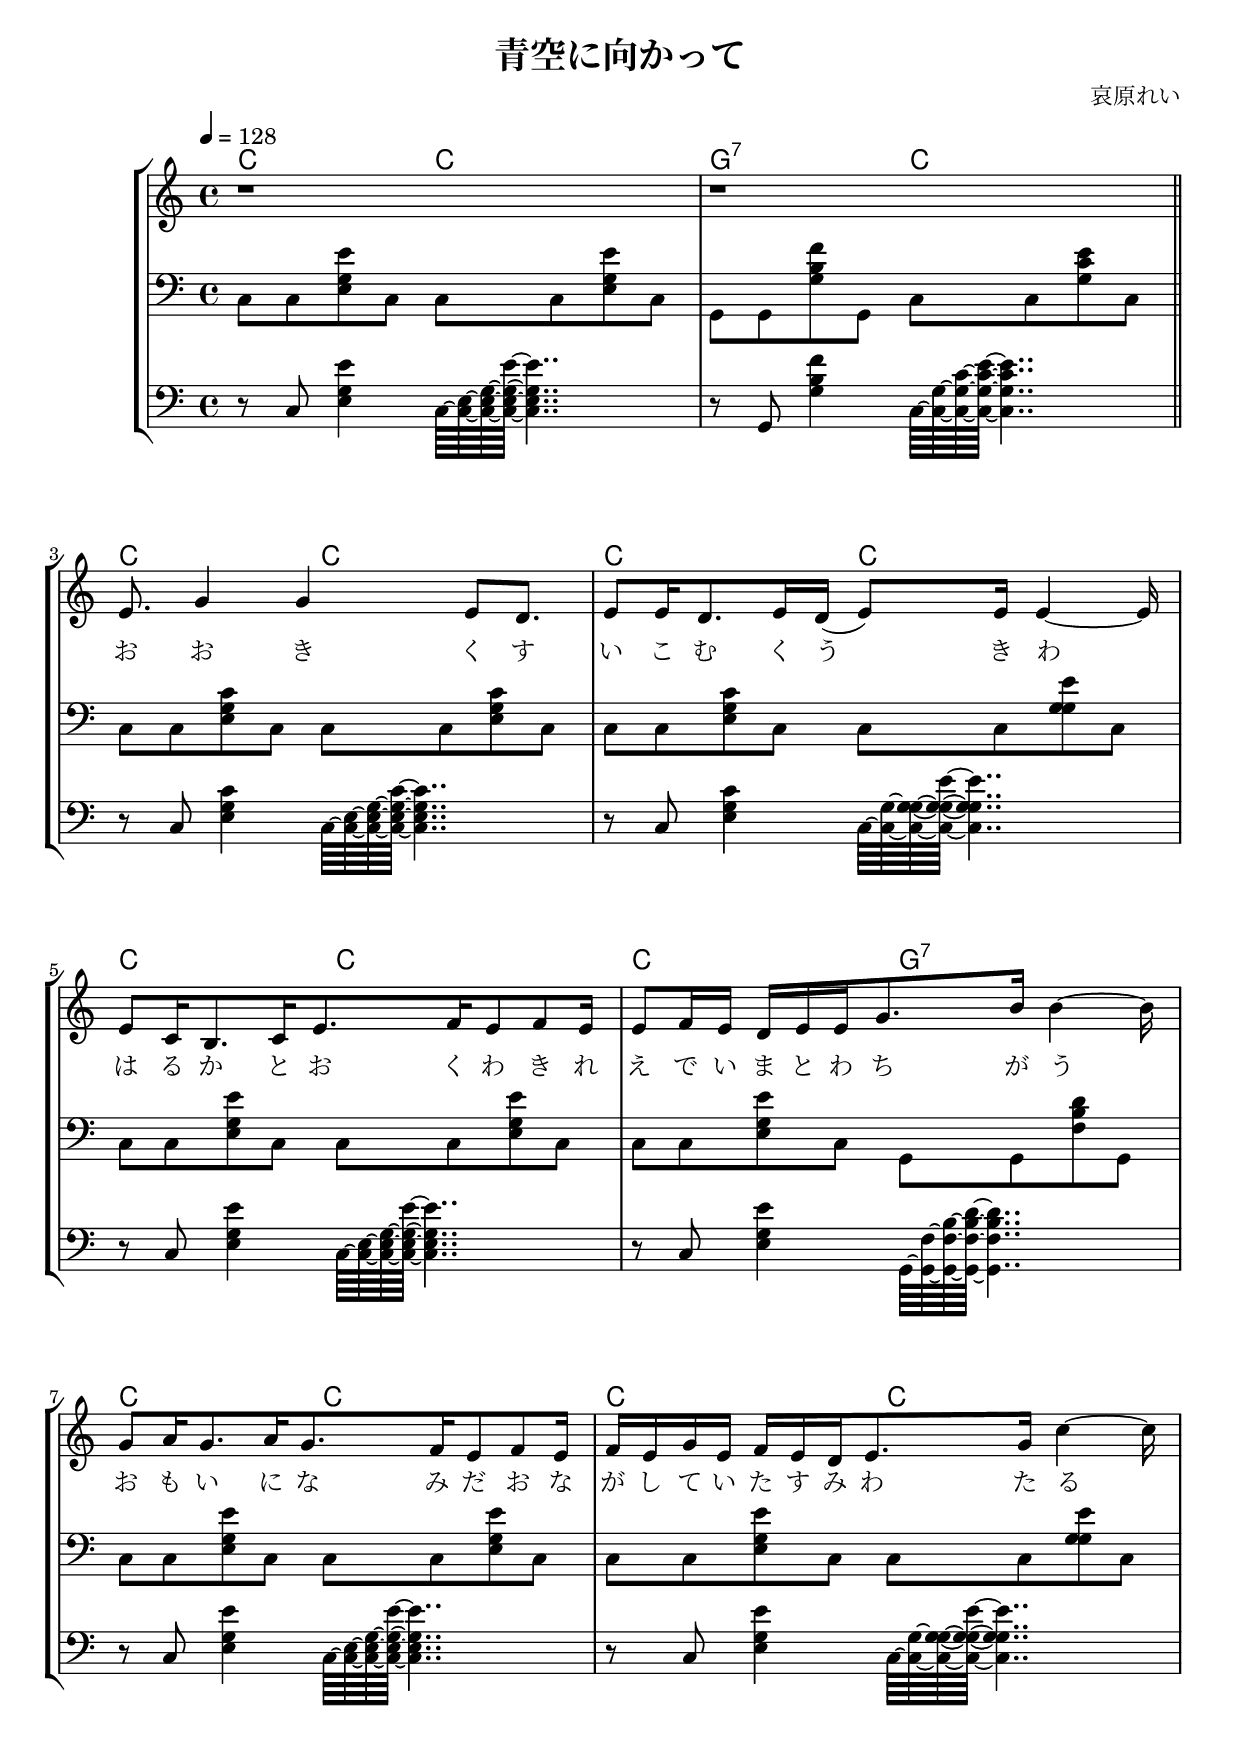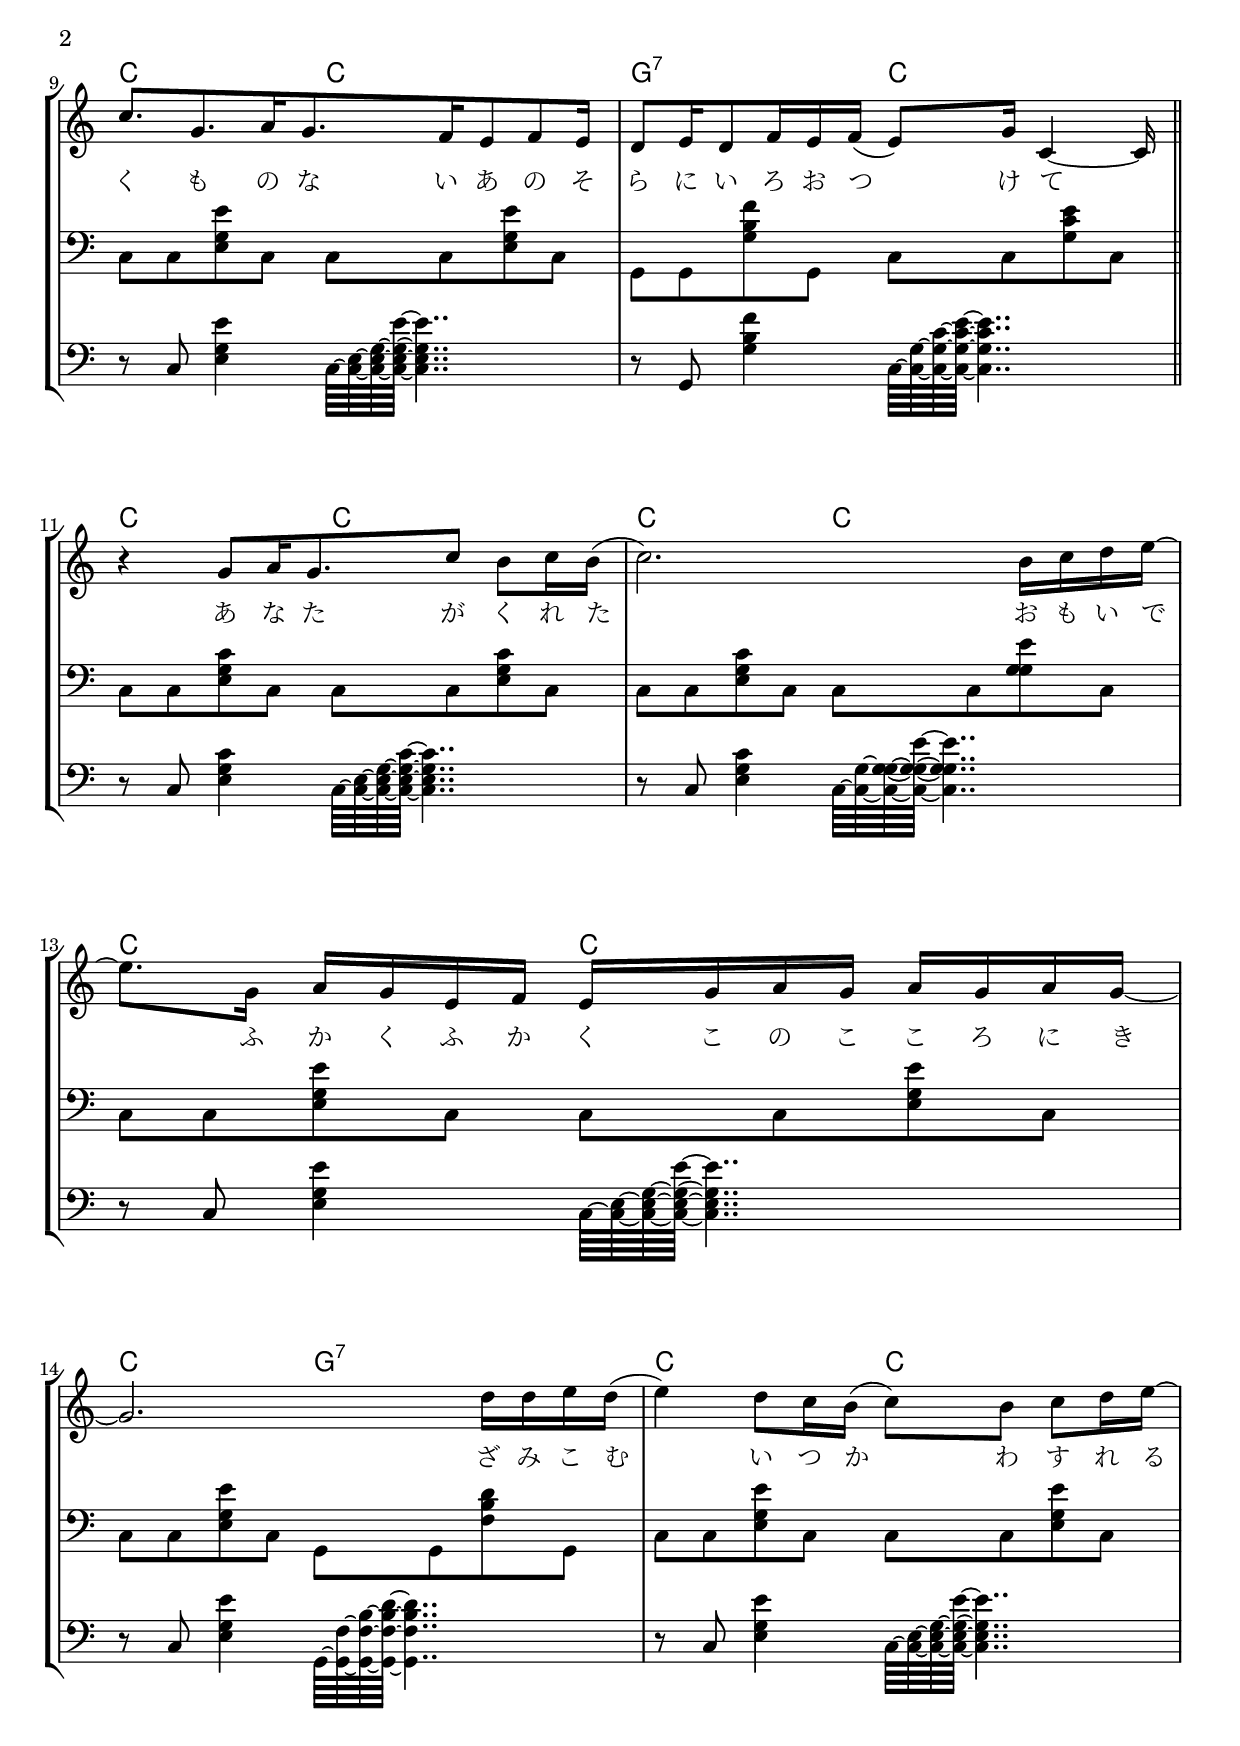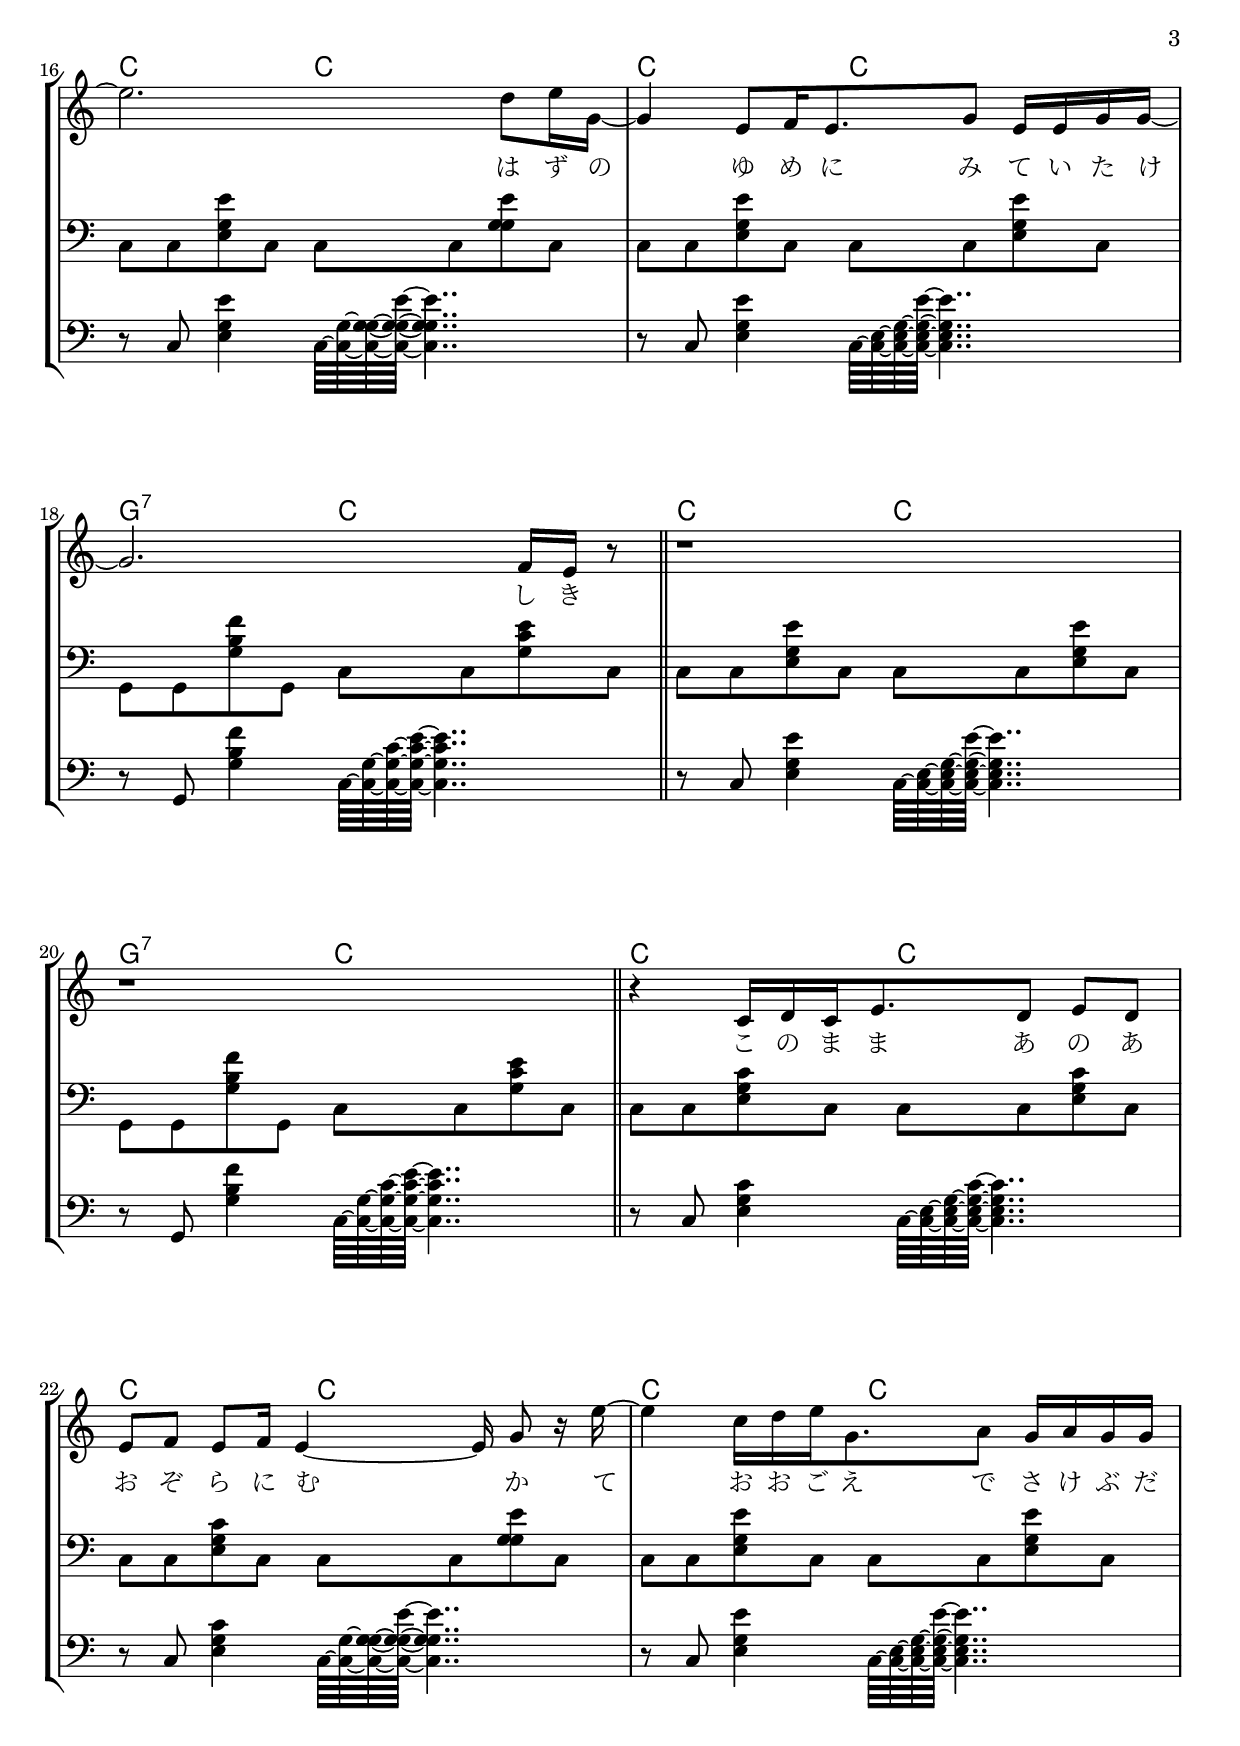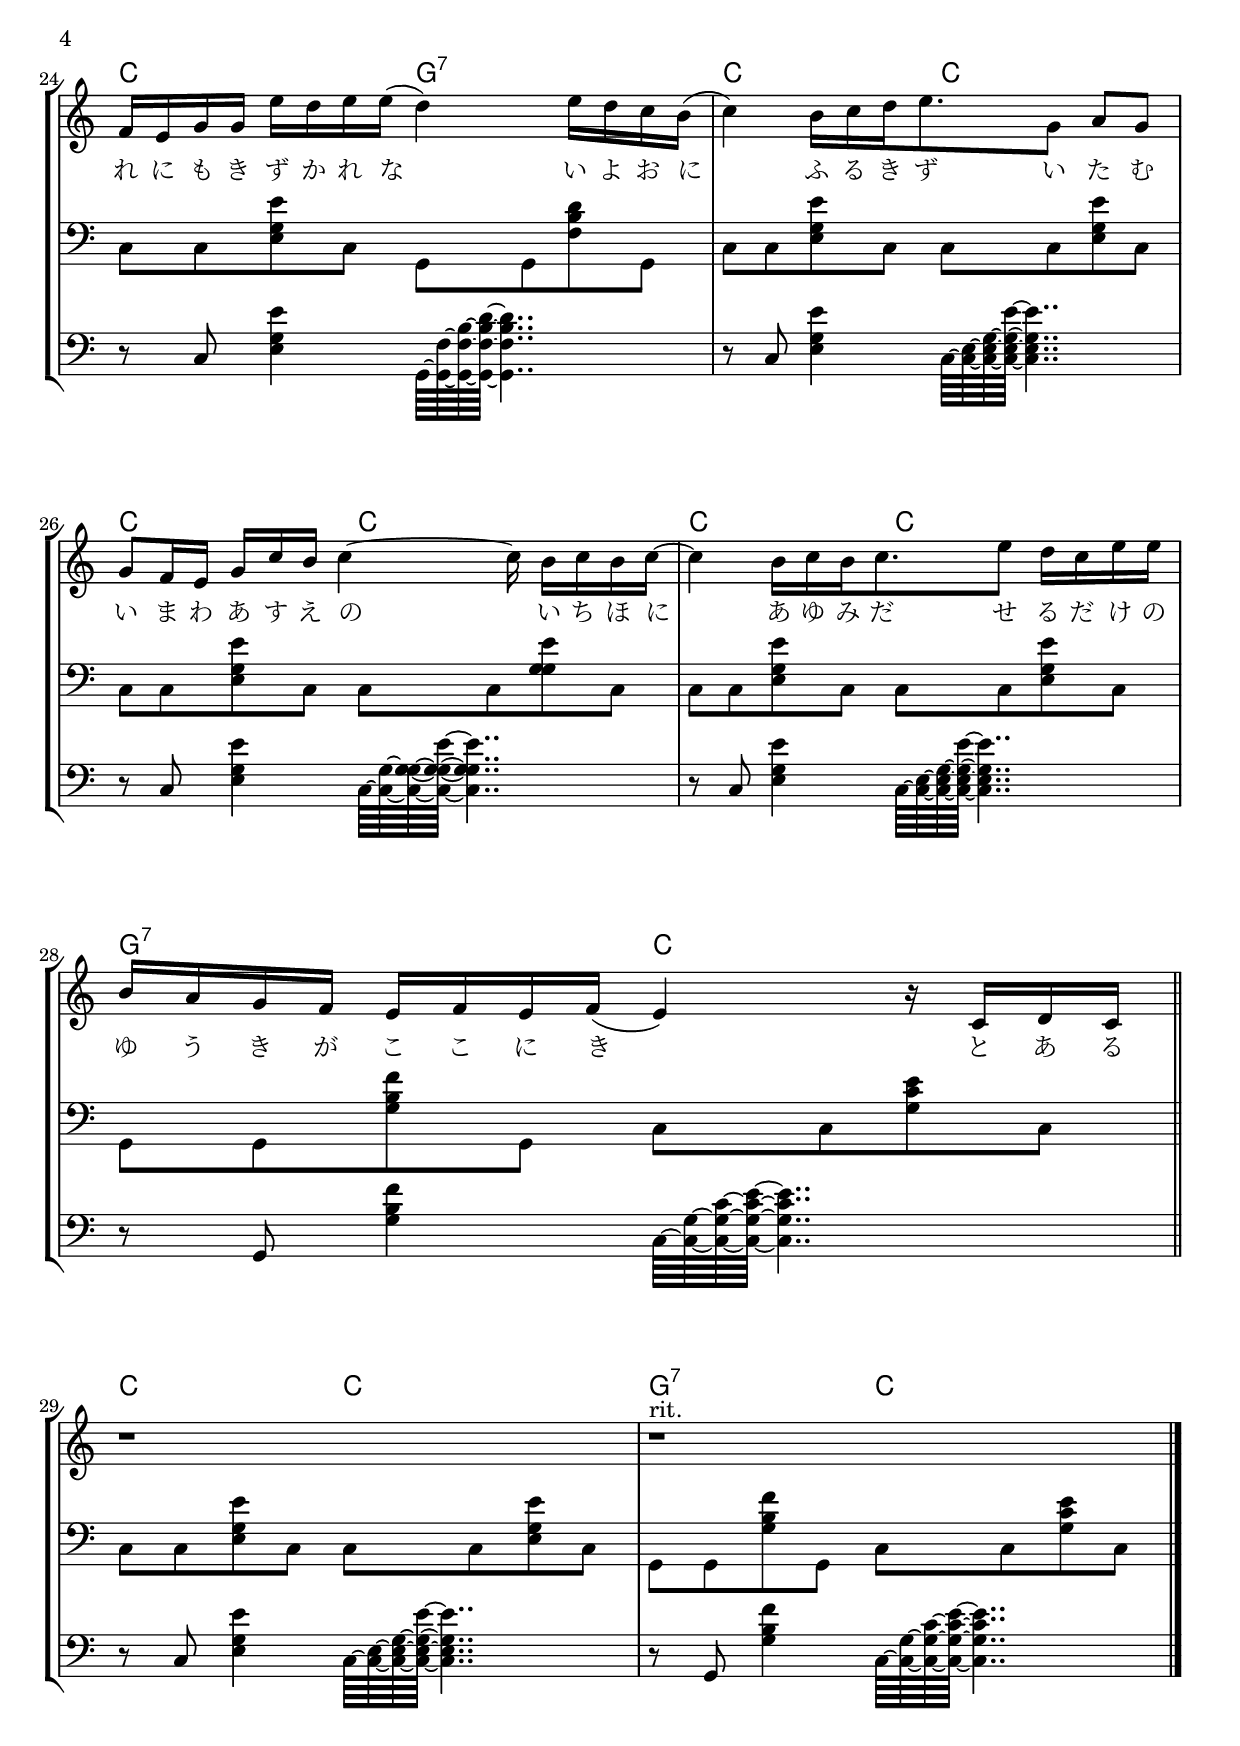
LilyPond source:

\version "2.12.1"

\header {
	title = \markup {青空に向かって}
	composer = \markup \center-column {哀原れい}
}

harmony = \chordmode {
	c2 c g:7 c 

	c c c c c c c g:7 c c c c c c g:7 c 

	c c c c c c c g:7 c c c c c c g:7 c 

	c c g:7 c 

	c c c c c c c g:7 c c c c c c g:7 c 

	c c g:7 c 
}

melody = {
	\key c \major
	\tempo 4 = 128
	r1 | r1   
	\set Staff.midiInstrument = #"fss0.34"
	 e'8.  g'4  g'4  e'8  d'8. 
	e'8  e'16  d'8.  e'16  d'16  (e'8)  e'16  e'4~e'16 
	e'8  c'16  b8.  c'16  e'8.  f'16  e'8  f'8  e'16 
	e'8  f'16  e'16  d'16  e'16  e'16  g'8.  b'16  b'4~b'16 
	g'8  a'16  g'8.  a'16  g'8.  f'16  e'8  f'8  e'16 
	f'16  e'16  g'16  e'16  f'16  e'16  d'16  e'8.  g'16  c''4~c''16 
	c''8.  g'8.  a'16  g'8.  f'16  e'8  f'8  e'16 
	d'8  e'16  d'8  f'16  e'16  f'16  (e'8)  g'16  c'4~c'16
	\set Staff.midiInstrument = #"fss0.34"
	r4 g'8  a'16  g'8.  c''8  b'8  c''16  b'16 
	(c''2.)  b'16  c''16  d''16  e''16~ 
	e''8.  g'16  a'16  g'16  e'16  f'16  e'16  g'16  a'16  g'16  a'16  g'16  a'16  g'16~ 
	g'2.  d''16  d''16  e''16  d''16 
	(e''4)  d''8  c''16  b'16  (c''8)  b'8  c''8  d''16  e''16~ 
	e''2.  d''8  e''16  g'16~ 
	g'4  e'8  f'16  e'8.  g'8  e'16  e'16  g'16  g'16~ 
	g'2.  f'16  e'16  	r8 	r1 | r1   
	\set Staff.midiInstrument = #"fss0.34"
	r4 c'16  d'16  c'16  e'8.  d'8  e'8  d'8 
	e'8  f'8  e'8  f'16  e'4~e'16  g'8  r16  e''16~ 
	e''4  c''16  d''16  e''16  g'8.  a'8  g'16  a'16  g'16  g'16 
	f'16  e'16  g'16  g'16  e''16  d''16  e''16  e''16  (d''4)  e''16  d''16  c''16  b'16 
	(c''4)  b'16  c''16  d''16  e''8.  g'8  a'8  g'8 
	g'8  f'16  e'16  g'16  c''16  b'16  c''4~c''16  b'16  c''16  b'16  c''16~ 
	c''4  b'16  c''16  b'16  c''8.  e''8  d''16  c''16  e''16  e''16 
	b'16  a'16  g'16  f'16  e'16  f'16  e'16  f'16  (e'4)  r16  c'16  d'16  c'16
	r1 | r1^"rit." \bar "|."
}

words = \lyricmode {
	
	お  お  き  く  す  い  こ  む  く  う  き  わ  は  る  か  と  お  く  わ  き  れ  え  で  い  ま  と  わ  ち  が  う  お  も  い  に  な  み  だ  お  な  が  し  て  い  た  す  み  わ  た  る  く  も  の  な  い  あ  の  そ  ら  に  い  ろ  お  つ  け  て  
	あ  な  た  が  く  れ  た  お  も  い  で  ふ  か  く  ふ  か  く  こ  の  こ  こ  ろ  に  き  ざ  み  こ  む  い  つ  か  わ  す  れ  る  は  ず  の  ゆ  め  に  み  て  い  た  け  し  き  
	
	こ  の  ま  ま  あ  の  あ  お  ぞ  ら  に  む  か  て  お  お  ご  え  で  さ  け  ぶ  だ  れ  に  も  き  ず  か  れ  な  い  よ  お  に  ふ  る  き  ず  い  た  む  い  ま  わ  あ  す  え  の  い  ち  ほ  に  あ  ゆ  み  だ  せ  る  だ  け  の  ゆ  う  き  が  こ  こ  に  き  と  あ  る  
	
}

tempochange = {
	\tempo 4 = 128
	r1 | r1 \bar "||"
	\tempo 4 = 128
	r1 | r1 | r1 | r1 | r1 | r1 | r1 | r1 \bar "||"
	\tempo 4 = 128
	r1 | r1 | r1 | r1 | r1 | r1 | r1 | r1 \bar "||"
	\tempo 4 = 128
	r1 | r1 \bar "||"
	\tempo 4 = 128
	r1 | r1 | r1 | r1 | r1 | r1 | r1 | r1 \bar "||"
	\tempo 4 = 128
	r1 | \tempo 4 = 96 r2 \tempo 4 = 85 r2 \bar "|."
}

mainacc = {
	\clef bass
	\set Staff.midiInstrument = #"Electric Bass (finger)"
	\key c \major
	\tempo 4 = 128
	c8 c8 <e g e'>8 c8
	c8 c8 <e g e'>8 c8
	g,8 g,8 <g b f'>8 g,8
	c8 c8 <g c' e'>8 c8
	\bar "||"

	\set Staff.midiInstrument = #"Electric Bass (finger)"
	c8 c8 <e g c'>8 c8
	c8 c8 <e g c'>8 c8
	c8 c8 <e g c'>8 c8
	c8 c8 <g g e'>8 c8
	c8 c8 <e g e'>8 c8
	c8 c8 <e g e'>8 c8
	c8 c8 <e g e'>8 c8
	g,8 g,8 <f b d'>8 g,8
	c8 c8 <e g e'>8 c8
	c8 c8 <e g e'>8 c8
	c8 c8 <e g e'>8 c8
	c8 c8 <g g e'>8 c8
	c8 c8 <e g e'>8 c8
	c8 c8 <e g e'>8 c8
	g,8 g,8 <g b f'>8 g,8
	c8 c8 <g c' e'>8 c8
	\bar "||"

	\set Staff.midiInstrument = #"Electric Bass (finger)"
	c8 c8 <e g c'>8 c8
	c8 c8 <e g c'>8 c8
	c8 c8 <e g c'>8 c8
	c8 c8 <g g e'>8 c8
	c8 c8 <e g e'>8 c8
	c8 c8 <e g e'>8 c8
	c8 c8 <e g e'>8 c8
	g,8 g,8 <f b d'>8 g,8
	c8 c8 <e g e'>8 c8
	c8 c8 <e g e'>8 c8
	c8 c8 <e g e'>8 c8
	c8 c8 <g g e'>8 c8
	c8 c8 <e g e'>8 c8
	c8 c8 <e g e'>8 c8
	g,8 g,8 <g b f'>8 g,8
	c8 c8 <g c' e'>8 c8
	\bar "||"

	\set Staff.midiInstrument = #"Electric Bass (finger)"
	c8 c8 <e g e'>8 c8
	c8 c8 <e g e'>8 c8
	g,8 g,8 <g b f'>8 g,8
	c8 c8 <g c' e'>8 c8
	\bar "||"

	\set Staff.midiInstrument = #"Electric Bass (finger)"
	c8 c8 <e g c'>8 c8
	c8 c8 <e g c'>8 c8
	c8 c8 <e g c'>8 c8
	c8 c8 <g g e'>8 c8
	c8 c8 <e g e'>8 c8
	c8 c8 <e g e'>8 c8
	c8 c8 <e g e'>8 c8
	g,8 g,8 <f b d'>8 g,8
	c8 c8 <e g e'>8 c8
	c8 c8 <e g e'>8 c8
	c8 c8 <e g e'>8 c8
	c8 c8 <g g e'>8 c8
	c8 c8 <e g e'>8 c8
	c8 c8 <e g e'>8 c8
	g,8 g,8 <g b f'>8 g,8
	c8 c8 <g c' e'>8 c8
	\bar "||"

	\set Staff.midiInstrument = #"Electric Bass (finger)"
	c8 c8 <e g e'>8 c8
	c8 c8 <e g e'>8 c8
	g,8 g,8 <g b f'>8 g,8
	c8 c8 <g c' e'>8 c8
	\bar "|."
}

subacc = {
	\clef bass
	\set Staff.midiInstrument = #"Pizzicato Strings"
	\key c \major
	\tempo 4 = 128
	r8 c8 <e g e'>4
	c64~ <c~ e~> <c~ e~ g~> <c e g e'>~ <c e g e'>4..
	r8 g,8 <g b f'>4
	c64~ <c~ g~> <c~ g~ c'~> <c g c' e'>~ <c g c' e'>4..
	\bar "||"

	\set Staff.midiInstrument = #"Pizzicato Strings"
	r8 c8 <e g c'>4
	c64~ <c~ e~> <c~ e~ g~> <c e g c'>~ <c e g c'>4..
	r8 c8 <e g c'>4
	c64~ <c~ g~> <c~ g~ g~> <c g g e'>~ <c g g e'>4..
	r8 c8 <e g e'>4
	c64~ <c~ e~> <c~ e~ g~> <c e g e'>~ <c e g e'>4..
	r8 c8 <e g e'>4
	g,64~ <g,~ f~> <g,~ f~ b~> <g, f b d'>~ <g, f b d'>4..
	r8 c8 <e g e'>4
	c64~ <c~ e~> <c~ e~ g~> <c e g e'>~ <c e g e'>4..
	r8 c8 <e g e'>4
	c64~ <c~ g~> <c~ g~ g~> <c g g e'>~ <c g g e'>4..
	r8 c8 <e g e'>4
	c64~ <c~ e~> <c~ e~ g~> <c e g e'>~ <c e g e'>4..
	r8 g,8 <g b f'>4
	c64~ <c~ g~> <c~ g~ c'~> <c g c' e'>~ <c g c' e'>4..
	\bar "||"

	\set Staff.midiInstrument = #"Pizzicato Strings"
	r8 c8 <e g c'>4
	c64~ <c~ e~> <c~ e~ g~> <c e g c'>~ <c e g c'>4..
	r8 c8 <e g c'>4
	c64~ <c~ g~> <c~ g~ g~> <c g g e'>~ <c g g e'>4..
	r8 c8 <e g e'>4
	c64~ <c~ e~> <c~ e~ g~> <c e g e'>~ <c e g e'>4..
	r8 c8 <e g e'>4
	g,64~ <g,~ f~> <g,~ f~ b~> <g, f b d'>~ <g, f b d'>4..
	r8 c8 <e g e'>4
	c64~ <c~ e~> <c~ e~ g~> <c e g e'>~ <c e g e'>4..
	r8 c8 <e g e'>4
	c64~ <c~ g~> <c~ g~ g~> <c g g e'>~ <c g g e'>4..
	r8 c8 <e g e'>4
	c64~ <c~ e~> <c~ e~ g~> <c e g e'>~ <c e g e'>4..
	r8 g,8 <g b f'>4
	c64~ <c~ g~> <c~ g~ c'~> <c g c' e'>~ <c g c' e'>4..
	\bar "||"

	\set Staff.midiInstrument = #"Pizzicato Strings"
	r8 c8 <e g e'>4
	c64~ <c~ e~> <c~ e~ g~> <c e g e'>~ <c e g e'>4..
	r8 g,8 <g b f'>4
	c64~ <c~ g~> <c~ g~ c'~> <c g c' e'>~ <c g c' e'>4..
	\bar "||"

	\set Staff.midiInstrument = #"Pizzicato Strings"
	r8 c8 <e g c'>4
	c64~ <c~ e~> <c~ e~ g~> <c e g c'>~ <c e g c'>4..
	r8 c8 <e g c'>4
	c64~ <c~ g~> <c~ g~ g~> <c g g e'>~ <c g g e'>4..
	r8 c8 <e g e'>4
	c64~ <c~ e~> <c~ e~ g~> <c e g e'>~ <c e g e'>4..
	r8 c8 <e g e'>4
	g,64~ <g,~ f~> <g,~ f~ b~> <g, f b d'>~ <g, f b d'>4..
	r8 c8 <e g e'>4
	c64~ <c~ e~> <c~ e~ g~> <c e g e'>~ <c e g e'>4..
	r8 c8 <e g e'>4
	c64~ <c~ g~> <c~ g~ g~> <c g g e'>~ <c g g e'>4..
	r8 c8 <e g e'>4
	c64~ <c~ e~> <c~ e~ g~> <c e g e'>~ <c e g e'>4..
	r8 g,8 <g b f'>4
	c64~ <c~ g~> <c~ g~ c'~> <c g c' e'>~ <c g c' e'>4..
	\bar "||"

	\set Staff.midiInstrument = #"Pizzicato Strings"
	r8 c8 <e g e'>4
	c64~ <c~ e~> <c~ e~ g~> <c e g e'>~ <c e g e'>4..
	r8 g,8 <g b f'>4
	c64~ <c~ g~> <c~ g~ c'~> <c g c' e'>~ <c g c' e'>4..
	\bar "|."
}

percA = {
	\drummode {
	hh8 hh8 hh8 hh8 hh8 hh8 hh8 hh8  |hh8 hh8 hh8 hh8 hh8 hh8 hh4  \bar "||"
	hh8 hh8 hh8 hh8 hh8 hh8 hh8 hh8  |hh8 hh8 hh8 hh8 hh8 hh8 hh8 hh8  |hh8 hh8 hh8 hh8 hh8 hh8 hh8 hh8  |hh8 hh8 hh8 hh8 hh8 hh8 hh8 hh8  |hh8 hh8 hh8 hh8 hh8 hh8 hh8 hh8  |hh8 hh8 hh8 hh8 hh8 hh8 hh8 hh8  |hh8 hh8 hh8 hh8 hh8 hh8 hh8 hh8  |hh8 hh8 hh8 hh8 hh8 hh8 hh4  \bar "||"
	hh8 hh8 hh8 hh8 hh8 hh8 hh8 hh8  |hh8 hh8 hh8 hh8 hh8 hh8 hh8 hh8  |hh8 hh8 hh8 hh8 hh8 hh8 hh8 hh8  |hh8 hh8 hh8 hh8 hh8 hh8 hh8 hh8  |hh8 hh8 hh8 hh8 hh8 hh8 hh8 hh8  |hh8 hh8 hh8 hh8 hh8 hh8 hh8 hh8  |hh8 hh8 hh8 hh8 hh8 hh8 hh8 hh8  |hh8 hh8 hh8 hh8 hh8 hh8 hh4  \bar "||"
	hh8 hh8 hh8 hh8 hh8 hh8 hh8 hh8  |hh8 hh8 hh8 hh8 hh8 hh8 hh4  \bar "||"
	hh8 hh8 hh8 hh8 hh8 hh8 hh8 hh8  |hh8 hh8 hh8 hh8 hh8 hh8 hh8 hh8  |hh8 hh8 hh8 hh8 hh8 hh8 hh8 hh8  |hh8 hh8 hh8 hh8 hh8 hh8 hh8 hh8  |hh8 hh8 hh8 hh8 hh8 hh8 hh8 hh8  |hh8 hh8 hh8 hh8 hh8 hh8 hh8 hh8  |hh8 hh8 hh8 hh8 hh8 hh8 hh8 hh8  |hh8 hh8 hh8 hh8 hh8 hh8 hh4  \bar "||"
	hh8 hh8 hh8 hh8 hh8 hh8 hh8 hh8  |hh8 hh8 hh8 hh8 hh8 hh8 hh4  \bar "|."
	}
}

percB = {
	\drummode {
	bd4. bd8 bd4. bd8  |bd4. bd8 bd2  \bar "||"
	bd4. bd8 bd4. bd8  |bd4. bd8 bd4. bd8  |bd4. bd8 bd4. bd8  |bd4. bd8 bd4. bd8  |bd4. bd8 bd4. bd8  |bd4. bd8 bd4. bd8  |bd4. bd8 bd4. bd8  |bd4. bd8 bd2  \bar "||"
	bd4. bd8 bd4. bd8  |bd4. bd8 bd4. bd8  |bd4. bd8 bd4. bd8  |bd4. bd8 bd4. bd8  |bd4. bd8 bd4. bd8  |bd4. bd8 bd4. bd8  |bd4. bd8 bd4. bd8  |bd4. bd8 bd2  \bar "||"
	bd4. bd8 bd4. bd8  |bd4. bd8 bd2  \bar "||"
	bd4. bd8 bd4. bd8  |bd4. bd8 bd4. bd8  |bd4. bd8 bd4. bd8  |bd4. bd8 bd4. bd8  |bd4. bd8 bd4. bd8  |bd4. bd8 bd4. bd8  |bd4. bd8 bd4. bd8  |bd4. bd8 bd2  \bar "||"
	bd4. bd8 bd4. bd8  |bd4. bd8 bd2  \bar "|."
	}
}

percC = {
	\drummode {
	r8 ss4 ss8 ss4. ss8  |r8 ss4 ss8 ss2  \bar "||"
	r8 ss4 ss8 ss4. ss8  |r8 ss4 ss8 ss2  |r8 ss4 ss8 ss4. ss8  |r8 ss4 ss8 ss4. ss8  |r8 ss4 ss8 ss4. ss8  |r8 ss4 ss8 ss2  |r8 ss4 ss8 ss4. ss8  |r8 ss4 ss8 ss2  \bar "||"
	r8 ss4 ss8 ss4. ss8  |r8 ss4 ss8 ss2  |r8 ss4 ss8 ss4. ss8  |r8 ss4 ss8 ss4. ss8  |r8 ss4 ss8 ss4. ss8  |r8 ss4 ss8 ss2  |r8 ss4 ss8 ss4. ss8  |r8 ss4 ss8 ss2  \bar "||"
	r8 ss4 ss8 ss4. ss8  |r8 ss4 ss8 ss2  \bar "||"
	r8 ss4 ss8 ss4. ss8  |r8 ss4 ss8 ss2  |r8 ss4 ss8 ss4. ss8  |r8 ss4 ss8 ss4. ss8  |r8 ss4 ss8 ss4. ss8  |r8 ss4 ss8 ss2  |r8 ss4 ss8 ss4. ss8  |r8 ss4 ss8 ss2  \bar "||"
	r8 ss4 ss8 ss4. ss8  |r8 ss4 ss8 ss2  \bar "|."
	}
}

percD = {
	\drummode {
	r8 hhp2 r8 hhp4  |r8 hhp2 r8 hhp4  \bar "||"
	r8 hhp2 r8 hhp4  |r8 hhp2 r8 hhp4  |r8 hhp2 r8 hhp4  |r8 hhp2 r8 hhp4  |r8 hhp2 r8 hhp4  |r8 hhp2 r8 hhp4  |r8 hhp2 r8 hhp4  |r8 hhp2 r8 hhp4  \bar "||"
	r8 hhp2 r8 hhp4  |r8 hhp2 r8 hhp4  |r8 hhp2 r8 hhp4  |r8 hhp2 r8 hhp4  |r8 hhp2 r8 hhp4  |r8 hhp2 r8 hhp4  |r8 hhp2 r8 hhp4  |r8 hhp2 r8 hhp4  \bar "||"
	r8 hhp2 r8 hhp4  |r8 hhp2 r8 hhp4  \bar "||"
	r8 hhp2 r8 hhp4  |r8 hhp2 r8 hhp4  |r8 hhp2 r8 hhp4  |r8 hhp2 r8 hhp4  |r8 hhp2 r8 hhp4  |r8 hhp2 r8 hhp4  |r8 hhp2 r8 hhp4  |r8 hhp2 r8 hhp4  \bar "||"
	r8 hhp2 r8 hhp4  |r8 hhp2 r8 hhp4  \bar "|."
	}
}

percE = {
	\drummode {
	r1  |r2 r8 cymr8 cymr4  \bar "||"
	r1  |r1  |r1  |r2 r8 cymr8 cymr4  |r1  |r1  |r1  |r2 r8 cymr8 cymr4  \bar "||"
	r1  |r1  |r1  |r2 r8 cymr8 cymr4  |r1  |r1  |r1  |r2 r8 cymr8 cymr4  \bar "||"
	r1  |r2 r8 cymr8 cymr4  \bar "||"
	r1  |r1  |r1  |r2 r8 cymr8 cymr4  |r1  |r1  |r1  |r2 r8 cymr8 cymr4  \bar "||"
	r1  |r2 r8 cymr8 cymr4  \bar "|."
	}
}

\score {
	<<
		\new StaffGroup <<
			\new ChordNames {\harmony}
			\new Voice = "melody" {\melody}
			\new Lyrics \lyricsto "melody" \words
			\new Staff = "mainacc" {\mainacc}
			\new Staff = "subacc" {\subacc}
		>>
	>>
	\layout { }
}
